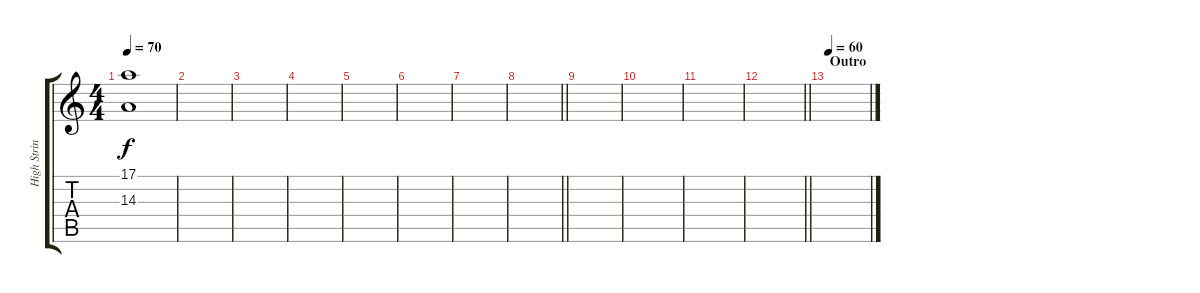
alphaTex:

\track ("High Strings" "High Strin") {instrument stringensemble1}
\staff {score tabs}
\tuning (E4 B3 G3 D3 A2 D2) {hide}
\ts (4 4)
\tempo 70
\clef g2
\ks c
(17.1 14.3).1{dy f volume 7} |
|
|
|
|
|
|
\barLineRight lightlight
|
|
|
|
\barLineRight lightlight
|
\section ("" "Outro")
\tempo 60
